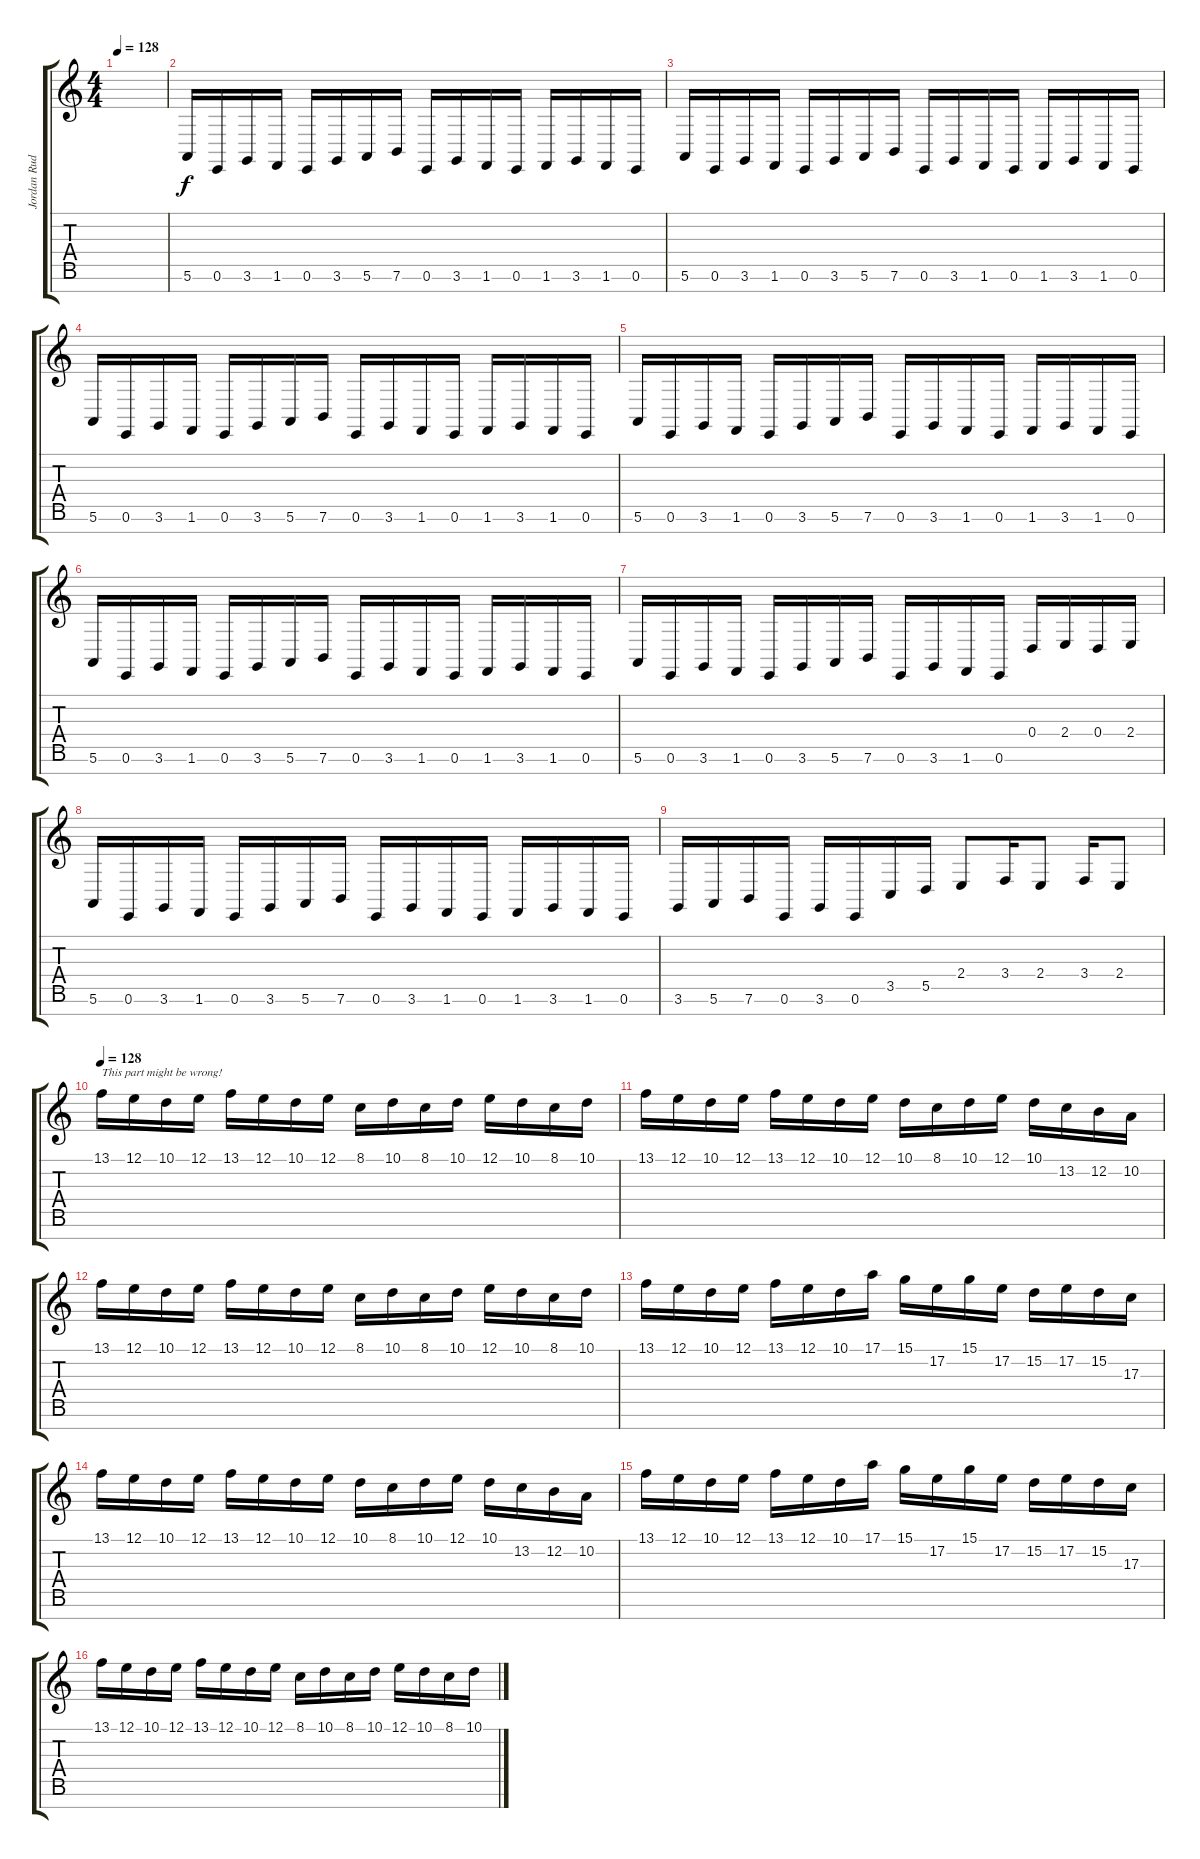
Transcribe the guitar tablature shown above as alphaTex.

\track ("Jordan Rudess" "Jordan Rud") {instrument drawbarorgan}
\staff {score tabs}
\tuning (E4 B3 G3 D3 A2 E2 B1) {hide}
\ts (4 4)
\tempo 128
\clef g2
\ks c
|
5.6.16{instrument synthstrings1} 0.6.16 3.6.16 1.6.16 0.6.16 3.6.16 5.6.16 7.6.16 0.6.16 3.6.16 1.6.16 0.6.16 1.6.16 3.6.16 1.6.16 0.6.16 |
5.6.16 0.6.16 3.6.16 1.6.16 0.6.16 3.6.16 5.6.16 7.6.16 0.6.16 3.6.16 1.6.16 0.6.16 1.6.16 3.6.16 1.6.16 0.6.16 |
5.6.16 0.6.16 3.6.16 1.6.16 0.6.16 3.6.16 5.6.16 7.6.16 0.6.16 3.6.16 1.6.16 0.6.16 1.6.16 3.6.16 1.6.16 0.6.16 |
5.6.16 0.6.16 3.6.16 1.6.16 0.6.16 3.6.16 5.6.16 7.6.16 0.6.16 3.6.16 1.6.16 0.6.16 1.6.16 3.6.16 1.6.16 0.6.16 |
5.6.16 0.6.16 3.6.16 1.6.16 0.6.16 3.6.16 5.6.16 7.6.16 0.6.16 3.6.16 1.6.16 0.6.16 1.6.16 3.6.16 1.6.16 0.6.16 |
5.6.16 0.6.16 3.6.16 1.6.16 0.6.16 3.6.16 5.6.16 7.6.16 0.6.16 3.6.16 1.6.16 0.6.16 0.4.16 2.4.16 0.4.16 2.4.16 |
5.6.16 0.6.16 3.6.16 1.6.16 0.6.16 3.6.16 5.6.16 7.6.16 0.6.16 3.6.16 1.6.16 0.6.16 1.6.16 3.6.16 1.6.16 0.6.16 |
3.6.16 5.6.16 7.6.16 0.6.16 3.6.16 0.6.16 3.5.16 5.5.16 2.4.8 3.4.16 2.4.8 3.4.16 2.4.8 |
\tempo 128
13.1.16{txt "This part might be wrong!" instrument synthstrings1} 12.1.16 10.1.16 12.1.16 13.1.16 12.1.16 10.1.16 12.1.16 8.1.16 10.1.16 8.1.16 10.1.16 12.1.16 10.1.16 8.1.16 10.1.16 |
13.1.16 12.1.16 10.1.16 12.1.16 13.1.16 12.1.16 10.1.16 12.1.16 10.1.16 8.1.16 10.1.16 12.1.16 10.1.16 13.2.16 12.2.16 10.2.16 |
13.1.16 12.1.16 10.1.16 12.1.16 13.1.16 12.1.16 10.1.16 12.1.16 8.1.16 10.1.16 8.1.16 10.1.16 12.1.16 10.1.16 8.1.16 10.1.16 |
13.1.16 12.1.16 10.1.16 12.1.16 13.1.16 12.1.16 10.1.16 17.1.16 15.1.16 17.2.16 15.1.16 17.2.16 15.2.16 17.2.16 15.2.16 17.3.16 |
13.1.16 12.1.16 10.1.16 12.1.16 13.1.16 12.1.16 10.1.16 12.1.16 10.1.16 8.1.16 10.1.16 12.1.16 10.1.16 13.2.16 12.2.16 10.2.16 |
13.1.16 12.1.16 10.1.16 12.1.16 13.1.16 12.1.16 10.1.16 17.1.16 15.1.16 17.2.16 15.1.16 17.2.16 15.2.16 17.2.16 15.2.16 17.3.16 |
13.1.16 12.1.16 10.1.16 12.1.16 13.1.16 12.1.16 10.1.16 12.1.16 8.1.16 10.1.16 8.1.16 10.1.16 12.1.16 10.1.16 8.1.16 10.1.16
